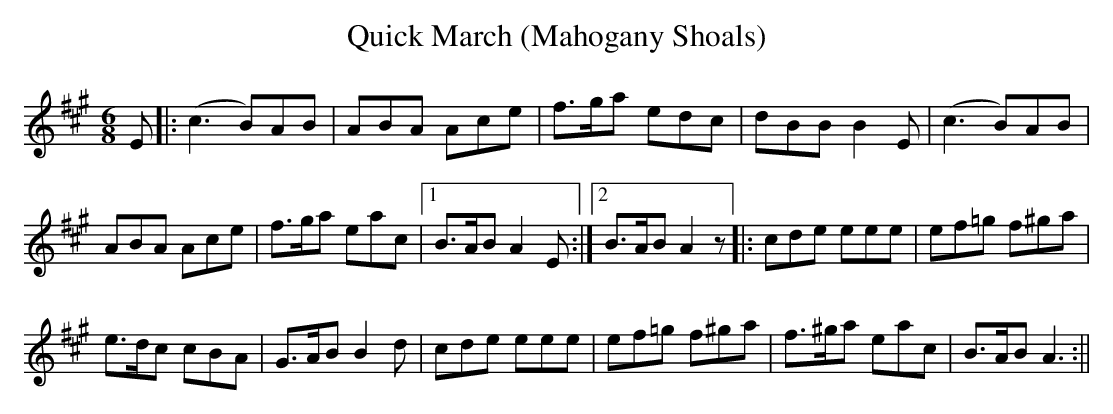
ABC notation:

X:1
T:Quick March (Mahogany Shoals)
M:6/8
L:1/8
K:A
E|:(c3 B)AB|ABA Ace|f>ga edc|dBB B2E|(c3 B)AB|
ABA Ace|f>ga eac|[1 B>AB A2E:|[2 B>AB A2z|:cde eee|ef=g f^ga|
e>dc cBA|G>AB B2d|cde eee|ef=g f^ga|f>^ga eac|B>AB A3:||
